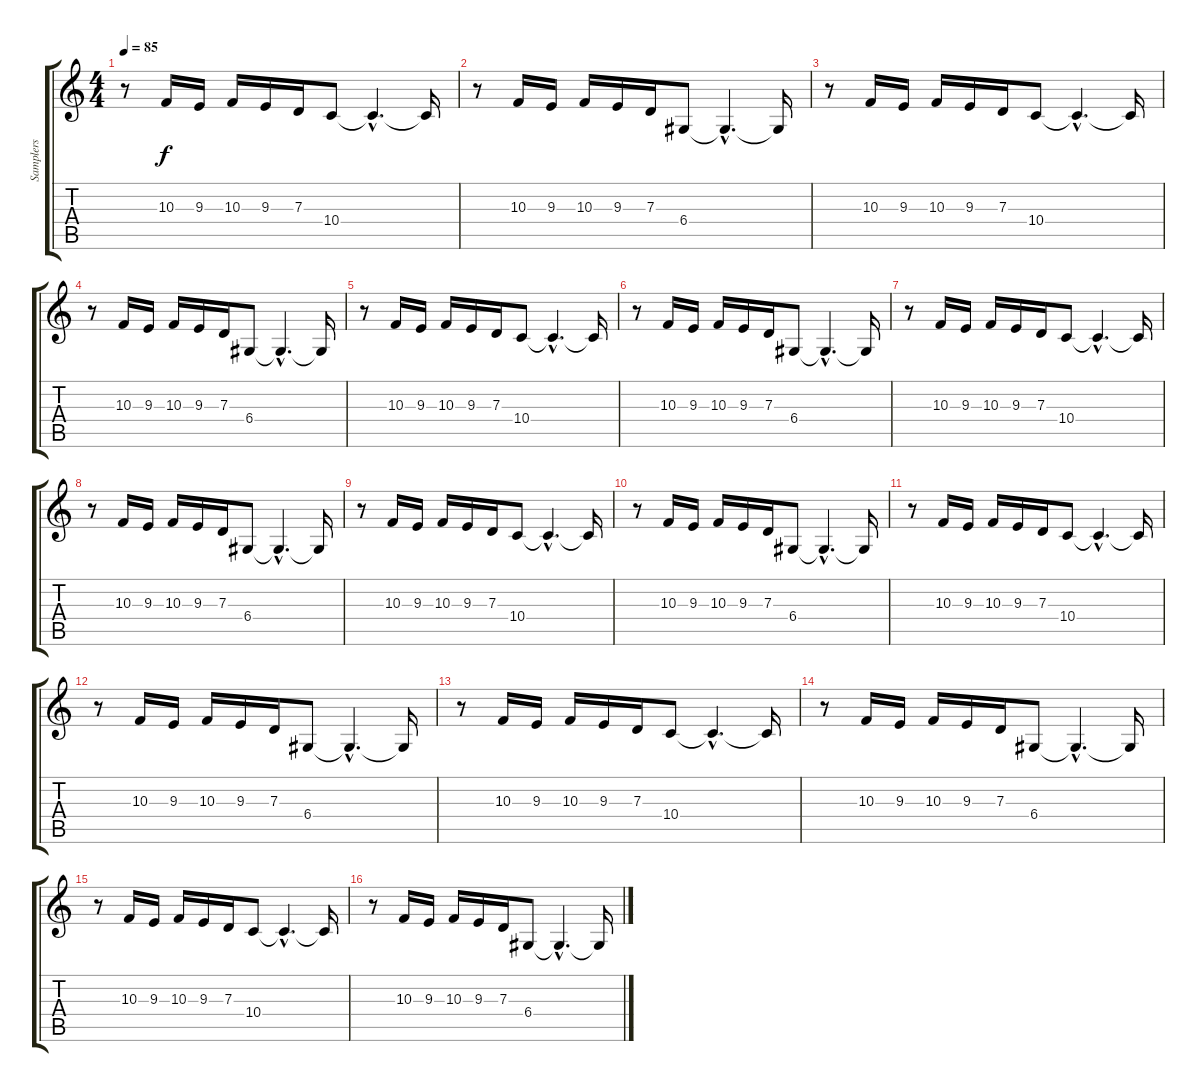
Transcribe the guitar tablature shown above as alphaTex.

\track ("Samplers" "Samplers") {instrument synthstrings1}
\staff {score tabs}
\tuning (E4 B3 G3 D3 A2 E2) {hide}
\ts (4 4)
\tempo 85
\clef g2
\ks c
r.8{dy f} 10.3.16 9.3.16 10.3.16 9.3.16 7.3.16 10.4.8 10.4{hac t}.4{d} 10.4{t}.16 |
r.8 10.3.16 9.3.16 10.3.16 9.3.16 7.3.16 6.4.8 6.4{hac t}.4{d} 6.4{t}.16 |
r.8 10.3.16 9.3.16 10.3.16 9.3.16 7.3.16 10.4.8 10.4{hac t}.4{d} 10.4{t}.16 |
r.8 10.3.16 9.3.16 10.3.16 9.3.16 7.3.16 6.4.8 6.4{hac t}.4{d} 6.4{t}.16 |
r.8 10.3.16 9.3.16 10.3.16 9.3.16 7.3.16 10.4.8 10.4{hac t}.4{d} 10.4{t}.16 |
r.8 10.3.16 9.3.16 10.3.16 9.3.16 7.3.16 6.4.8 6.4{hac t}.4{d} 6.4{t}.16 |
r.8 10.3.16 9.3.16 10.3.16 9.3.16 7.3.16 10.4.8 10.4{hac t}.4{d} 10.4{t}.16 |
r.8 10.3.16 9.3.16 10.3.16 9.3.16 7.3.16 6.4.8 6.4{hac t}.4{d} 6.4{t}.16 |
r.8 10.3.16 9.3.16 10.3.16 9.3.16 7.3.16 10.4.8 10.4{hac t}.4{d} 10.4{t}.16 |
r.8 10.3.16 9.3.16 10.3.16 9.3.16 7.3.16 6.4.8 6.4{hac t}.4{d} 6.4{t}.16 |
r.8 10.3.16 9.3.16 10.3.16 9.3.16 7.3.16 10.4.8 10.4{hac t}.4{d} 10.4{t}.16 |
r.8 10.3.16 9.3.16 10.3.16 9.3.16 7.3.16 6.4.8 6.4{hac t}.4{d} 6.4{t}.16 |
r.8 10.3.16 9.3.16 10.3.16 9.3.16 7.3.16 10.4.8 10.4{hac t}.4{d} 10.4{t}.16 |
r.8 10.3.16 9.3.16 10.3.16 9.3.16 7.3.16 6.4.8 6.4{hac t}.4{d} 6.4{t}.16 |
r.8 10.3.16 9.3.16 10.3.16 9.3.16 7.3.16 10.4.8 10.4{hac t}.4{d} 10.4{t}.16 |
r.8 10.3.16 9.3.16 10.3.16 9.3.16 7.3.16 6.4.8 6.4{hac t}.4{d} 6.4{t}.16
